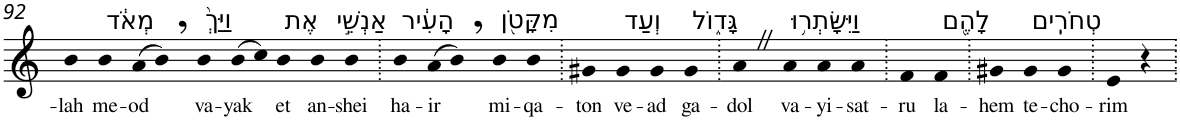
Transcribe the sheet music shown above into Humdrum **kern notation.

**kern	**text
*part1	*part1
*staff1	*staff1
*I"Piano	*
*I'Pno	*
!!LO:PB:g=z
*clefG2	*
*k[]	*
=92	=92
!	!LO:LY:b
4b	-lah
!LO:TX:a:t=מְאֹ֔ד	!
!	!LO:LY:b
4b	me-
!	!LO:LY:b
(>8a	-od
8b,)	.
!LO:TX:a:t=וַיַּךְ֙	!
!	!LO:LY:b
4b	va-
!	!LO:LY:b
(>8b	-yak
8cc)	.
!LO:TX:a:t=אֶת	!
!	!LO:LY:b
4b	et
!LO:TX:a:t=אַנְשֵׁ֣י	!
!	!LO:LY:b
4b	an-
!	!LO:LY:b
4b	-shei
=93.	=93.
!LO:TX:a:t=הָעִ֔יר	!
!	!LO:LY:b
4b	ha-
!	!LO:LY:b
(>8a	-ir
8b,)	.
!LO:TX:a:t=מִקָּטֹ֖ן	!
!	!LO:LY:b
4b	mi-
!	!LO:LY:b
4b	-qa-
=94.	=94.
!	!LO:LY:b
4g#X	-ton
!LO:TX:a:t=וְעַד	!
!	!LO:LY:b
4g#	ve-
!	!LO:LY:b
4g#	-ad
!LO:TX:a:t=גָּד֑וֹל	!
!	!LO:LY:b
4g#	ga-
=95.	=95.
!	!LO:LY:b
4aZ	-dol
!LO:TX:a:t=וַיִּשָּׂתְר֥וּ	!
!	!LO:LY:b
4a	va-
!	!LO:LY:b
4a	-yi-
!	!LO:LY:b
4a	-sat-
=96.	=96.
!	!LO:LY:b
4f	-ru
!LO:TX:a:t=לָהֶ֖ם	!
!	!LO:LY:b
4f	la-
=97.	=97.
!	!LO:LY:b
4g#X	-hem
!LO:TX:a:t=טְחֹרִֽים	!
!	!LO:LY:b
4g#	te-
!	!LO:LY:b
4g#	-cho-
=98.	=98.
!	!LO:LY:b
4e	-rim
4r	.
=.	=.
*-	*-
